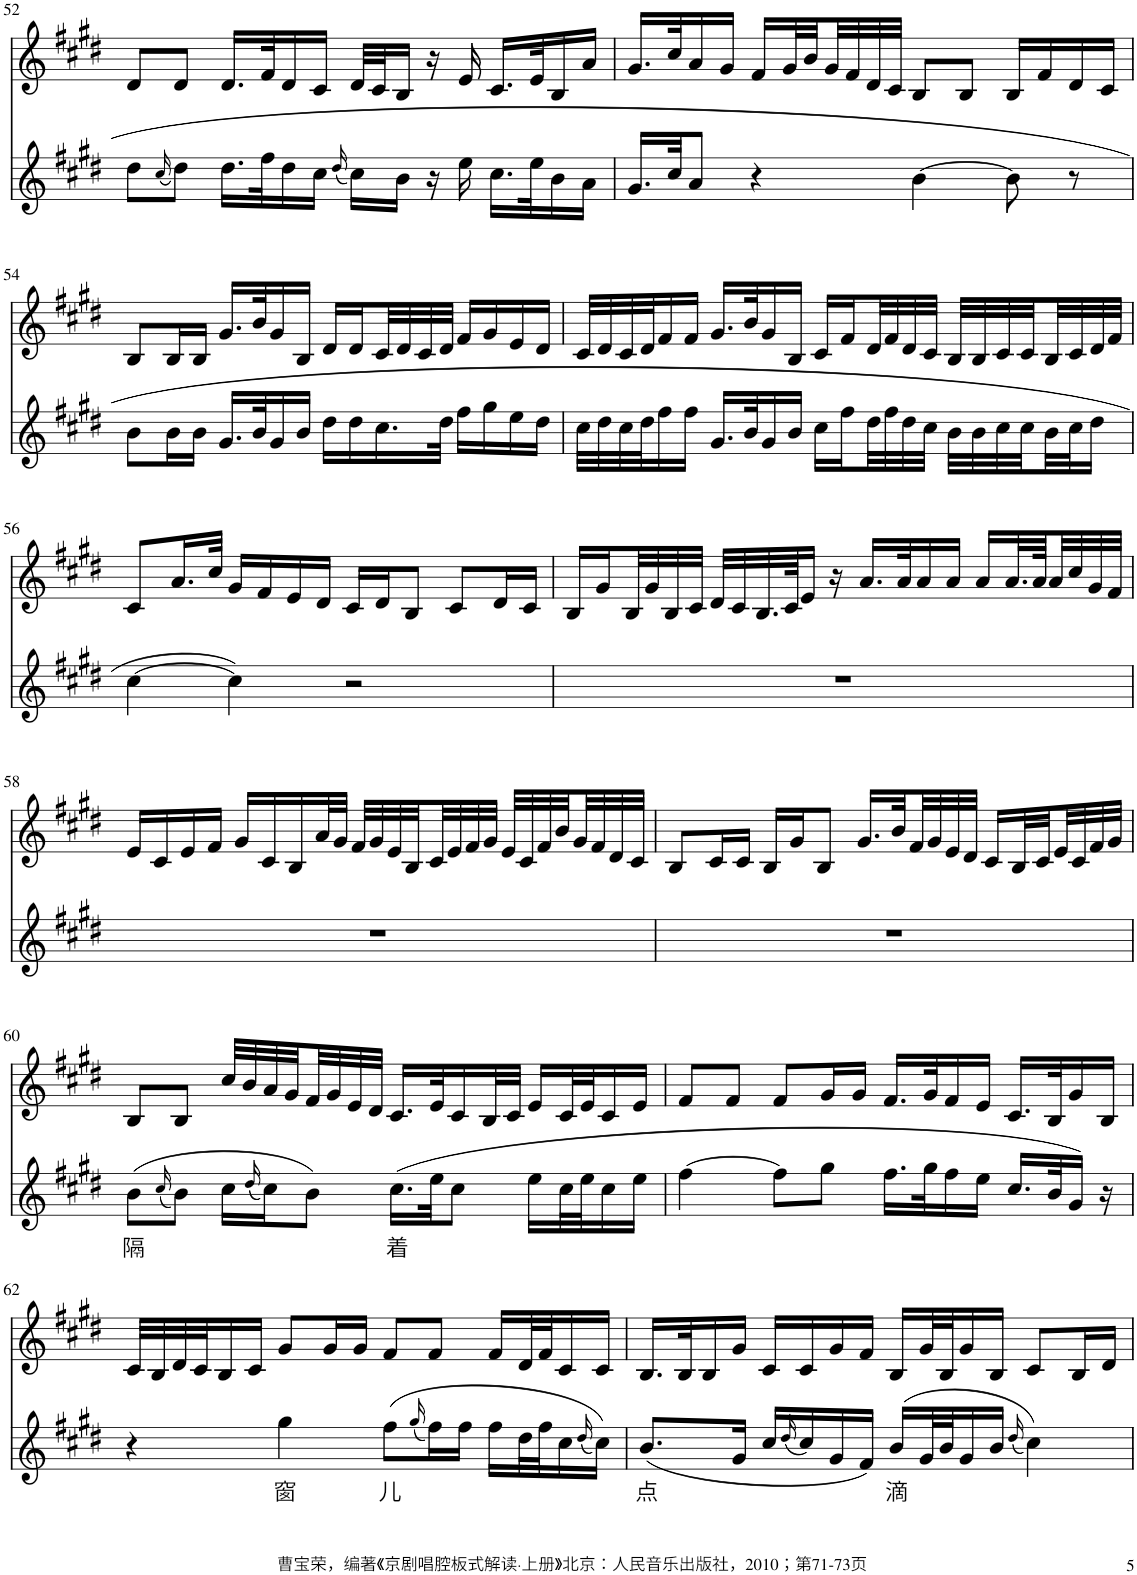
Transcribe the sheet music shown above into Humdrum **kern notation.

**kern	**text	**kern
*part2	*part2	*part1
*staff2	*staff2	*staff1
*I"Piano	*	*I"Piano
*I'Pno	*	*I'Pno
!!LO:PB:g=z
*clefG2	*	*clefG2
*k[f#c#g#d#]	*	*k[f#c#g#d#]
*M4/4	*	*M4/4
=52	=52	=52
8dd#\L	.	8d#/L
(16qcc#/	.	.
8dd#\J)	.	8d#/J
16.dd#\LL	.	16.d#/LL
32ff#\K	.	32f#/K
16dd#\	.	16d#/
16cc#\JJ	.	16c#/JJ
(16qdd#/	.	.
16cc#\LL)	.	32d#/LLL
.	.	32c#/J
16b\JJ	.	16B/JJ
16r	.	16r
16ee\	.	16e/
16.cc#\LL	.	16.c#/LL
32ee\K	.	32e/K
16b\	.	16B/
16a\JJ	.	16a/JJ
=53	=53	=53
16.g#/LL	.	16.g#/LL
32cc#/JK	.	32cc#/K
8a/J	.	16a/
.	.	16g#/JJ
4r	.	16f#/LL
.	.	32g#/L
.	.	32b/
.	.	32g#/
.	.	32f#/
.	.	32d#/
.	.	32c#/JJJ
[4b\	.	8B/L
.	.	8B/J
8b\]	.	16B/LL
.	.	16f#/
8r	.	16d#/
.	.	16c#/JJ
!!LO:LB:g=z
=54	=54	=54
8b\L	.	8B/L
16b\L	.	16B/L
16b\JJ	.	16B/JJ
16.g#/LL	.	16.g#/LL
32b/K	.	32b/K
16g#/	.	16g#/
16b/JJ	.	16B/JJ
16dd#\LL	.	16d#/LL
16dd#\	.	16d#/
16.cc#\	.	32c#/L
.	.	32d#/
.	.	32c#/
32dd#\JJk	.	32d#/JJJ
16ff#\LL	.	16f#/LL
16gg#\	.	16g#/
16ee\	.	16e/
16dd#\JJ	.	16d#/JJ
=55	=55	=55
32cc#\LLL	.	32c#/LLL
32dd#\	.	32d#/
32cc#\	.	32c#/
32dd#\J	.	32d#/J
16ff#\	.	16f#/
16ff#\JJ	.	16f#/JJ
16.g#/LL	.	16.g#/LL
32b/K	.	32b/K
16g#/	.	16g#/
16b/JJ	.	16B/JJ
16cc#\LL	.	16c#/LL
16ff#\	.	16f#/
32dd#\L	.	32d#/L
32ff#\	.	32f#/
32dd#\	.	32d#/
32cc#\JJJ	.	32c#/JJJ
32b\LLL	.	32B/LLL
32b\	.	32B/
32cc#\	.	32c#/
32cc#\	.	32c#/
32b\	.	32B/
32cc#\J	.	32c#/
16dd#\JJ	.	32d#/
.	.	32f#/JJJ
!!LO:LB:g=z
=56	=56	=56
[4cc#\	.	8c#/L
.	.	16.a/L
.	.	32cc#/JJk
4cc#\]	.	16g#/LL
.	.	16f#/
.	.	16e/
.	.	16d#/JJ
2r	.	16c#/LL
.	.	16d#/J
.	.	8B/J
.	.	8c#/L
.	.	16d#/L
.	.	16c#/JJ
=57	=57	=57
1r	.	16B/LL
.	.	16g#/
.	.	32B/L
.	.	32g#/
.	.	32B/
.	.	32c#/JJJ
.	.	32d#/LLL
.	.	32c#/
.	.	32.B/
.	.	64c#/JK
.	.	16e/JJ
.	.	16r
.	.	16.a/LL
.	.	32a/K
.	.	16a/
.	.	16a/JJ
.	.	16a/LL
.	.	32.a/L
.	.	64a/K
.	.	32a/
.	.	32cc#/
.	.	32g#/
.	.	32f#/JJJ
!!LO:LB:g=z
=58	=58	=58
1r	.	16e/LL
.	.	16c#/
.	.	16e/
.	.	16f#/JJ
.	.	16g#/LL
.	.	16c#/
.	.	16B/
.	.	32a/L
.	.	32g#/JJJ
.	.	32f#/LLL
.	.	32g#/
.	.	32e/
.	.	32B/
.	.	32c#/
.	.	32e/
.	.	32f#/
.	.	32g#/JJJ
.	.	32e/LLL
.	.	32c#/
.	.	32f#/
.	.	32b/
.	.	32g#/
.	.	32f#/
.	.	32d#/
.	.	32c#/JJJ
=59	=59	=59
1r	.	8B/L
.	.	16c#/L
.	.	16c#/JJ
.	.	16B/LL
.	.	16g#/J
.	.	8B/J
.	.	16.g#/LL
.	.	32b/L
.	.	32f#/
.	.	32g#/
.	.	32e/
.	.	32d#/JJJ
.	.	16c#/LL
.	.	32B/L
.	.	32c#/
.	.	32e/
.	.	32c#/
.	.	32f#/
.	.	32g#/JJJ
!!LO:LB:g=z
=60	=60	=60
!	!LO:LY:b	!
(8b\L	隔	8B/L
(16qcc#/	.	.
8b\J)	.	8B/J
16cc#\LL	.	32cc#/LLL
.	.	32b/
(16qdd#/	.	.
16cc#\J)	.	32a/
.	.	32g#/
8b\J)	.	32f#/
.	.	32g#/
.	.	32e/
.	.	32d#/JJJ
!	!LO:LY:b	!
(16.cc#\LL	着	16.c#/LL
32ee\JK	.	32e/K
8cc#\J	.	16c#/
.	.	32B/L
.	.	32c#/JJJ
16ee\LL	.	16e/LL
32cc#\L	.	32c#/L
32ee\J	.	32e/J
16cc#\	.	16c#/
16ee\JJ	.	16e/JJ
=61	=61	=61
[4ff#\	.	8f#/L
.	.	8f#/J
8ff#\L]	.	8f#/L
8gg#\J	.	16g#/L
.	.	16g#/JJ
16.ff#\LL	.	16.f#/LL
32gg#\K	.	32g#/K
16ff#\	.	16f#/
16ee\JJ	.	16e/JJ
16.cc#/LL	.	16.c#/LL
32b/K	.	32B/K
16g#/JJ)	.	16g#/
16r	.	16B/JJ
!!LO:LB:g=z
=62	=62	=62
4r	.	32c#/LLL
.	.	32B/
.	.	32d#/
.	.	32c#/J
.	.	16B/
.	.	16c#/JJ
!	!LO:LY:b	!
4gg#\	窗	8g#/L
.	.	16g#/L
.	.	16g#/JJ
!	!LO:LY:b	!
(8ff#\L	儿	8f#/L
(16qgg#/	.	.
16ff#\L)	.	8f#/J
16ff#\JJ	.	.
16ff#\LL	.	16f#/LL
32dd#\L	.	32d#/L
32ff#\J	.	32f#/J
16cc#\	.	16c#/
(16qdd#/	.	.
16cc#\JJ))	.	16c#/JJ
=63	=63	=63
!	!LO:LY:b	!
(8.b/L	点	16.B/LL
.	.	32B/K
.	.	16B/
16g#/Jk	.	16g#/JJ
16cc#/LL	.	16c#/LL
(16qdd#/	.	.
16cc#/)	.	16c#/
16g#/	.	16g#/
16f#/JJ)	.	16f#/JJ
!	!LO:LY:b	!
(16b/LL	滴	16B/LL
32g#/L	.	32g#/L
32b/J	.	32B/J
16g#/	.	16g#/
16b/JJ	.	16B/JJ
(16qdd#/	.	.
4cc#\))	.	8c#/L
.	.	16B/L
.	.	16d#/JJ
=	=	=
*-	*-	*-
